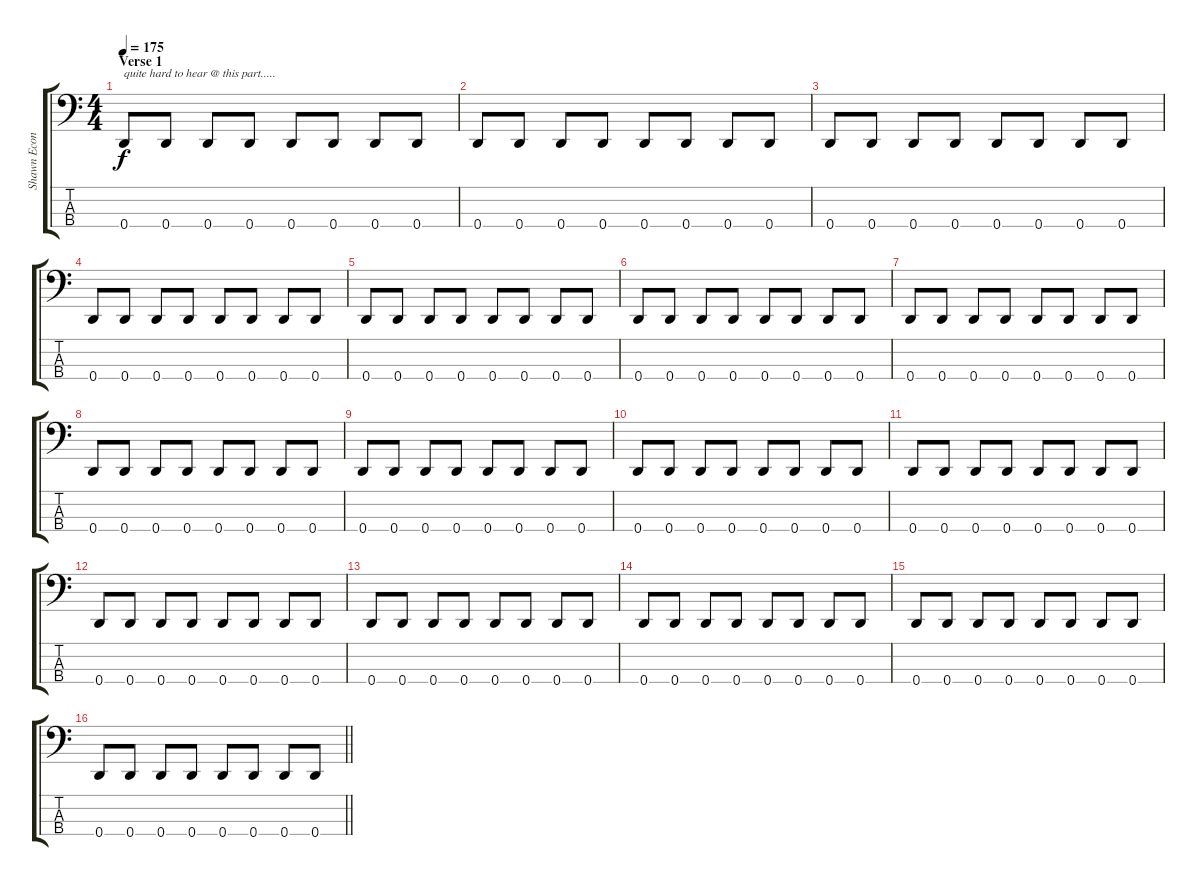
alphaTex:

\track ("Shawn Economaki" "Shawn Econ") {instrument electricbasspick}
\staff {score tabs}
\tuning (G2 D2 A1 D1) {hide}
\ts (4 4)
\section ("" "Verse 1")
\tempo 175
\clef f4
\ks c
0.4.8{txt "quite hard to hear @ this part....." dy f} 0.4.8 0.4.8 0.4.8 0.4.8 0.4.8 0.4.8 0.4.8 |
0.4.8 0.4.8 0.4.8 0.4.8 0.4.8 0.4.8 0.4.8 0.4.8 |
0.4.8 0.4.8 0.4.8 0.4.8 0.4.8 0.4.8 0.4.8 0.4.8 |
0.4.8 0.4.8 0.4.8 0.4.8 0.4.8 0.4.8 0.4.8 0.4.8 |
0.4.8 0.4.8 0.4.8 0.4.8 0.4.8 0.4.8 0.4.8 0.4.8 |
0.4.8 0.4.8 0.4.8 0.4.8 0.4.8 0.4.8 0.4.8 0.4.8 |
0.4.8 0.4.8 0.4.8 0.4.8 0.4.8 0.4.8 0.4.8 0.4.8 |
0.4.8 0.4.8 0.4.8 0.4.8 0.4.8 0.4.8 0.4.8 0.4.8 |
0.4.8 0.4.8 0.4.8 0.4.8 0.4.8 0.4.8 0.4.8 0.4.8 |
0.4.8 0.4.8 0.4.8 0.4.8 0.4.8 0.4.8 0.4.8 0.4.8 |
0.4.8 0.4.8 0.4.8 0.4.8 0.4.8 0.4.8 0.4.8 0.4.8 |
0.4.8 0.4.8 0.4.8 0.4.8 0.4.8 0.4.8 0.4.8 0.4.8 |
0.4.8 0.4.8 0.4.8 0.4.8 0.4.8 0.4.8 0.4.8 0.4.8 |
0.4.8 0.4.8 0.4.8 0.4.8 0.4.8 0.4.8 0.4.8 0.4.8 |
0.4.8 0.4.8 0.4.8 0.4.8 0.4.8 0.4.8 0.4.8 0.4.8 |
\barLineRight lightlight
0.4.8 0.4.8 0.4.8 0.4.8 0.4.8 0.4.8 0.4.8 0.4.8
